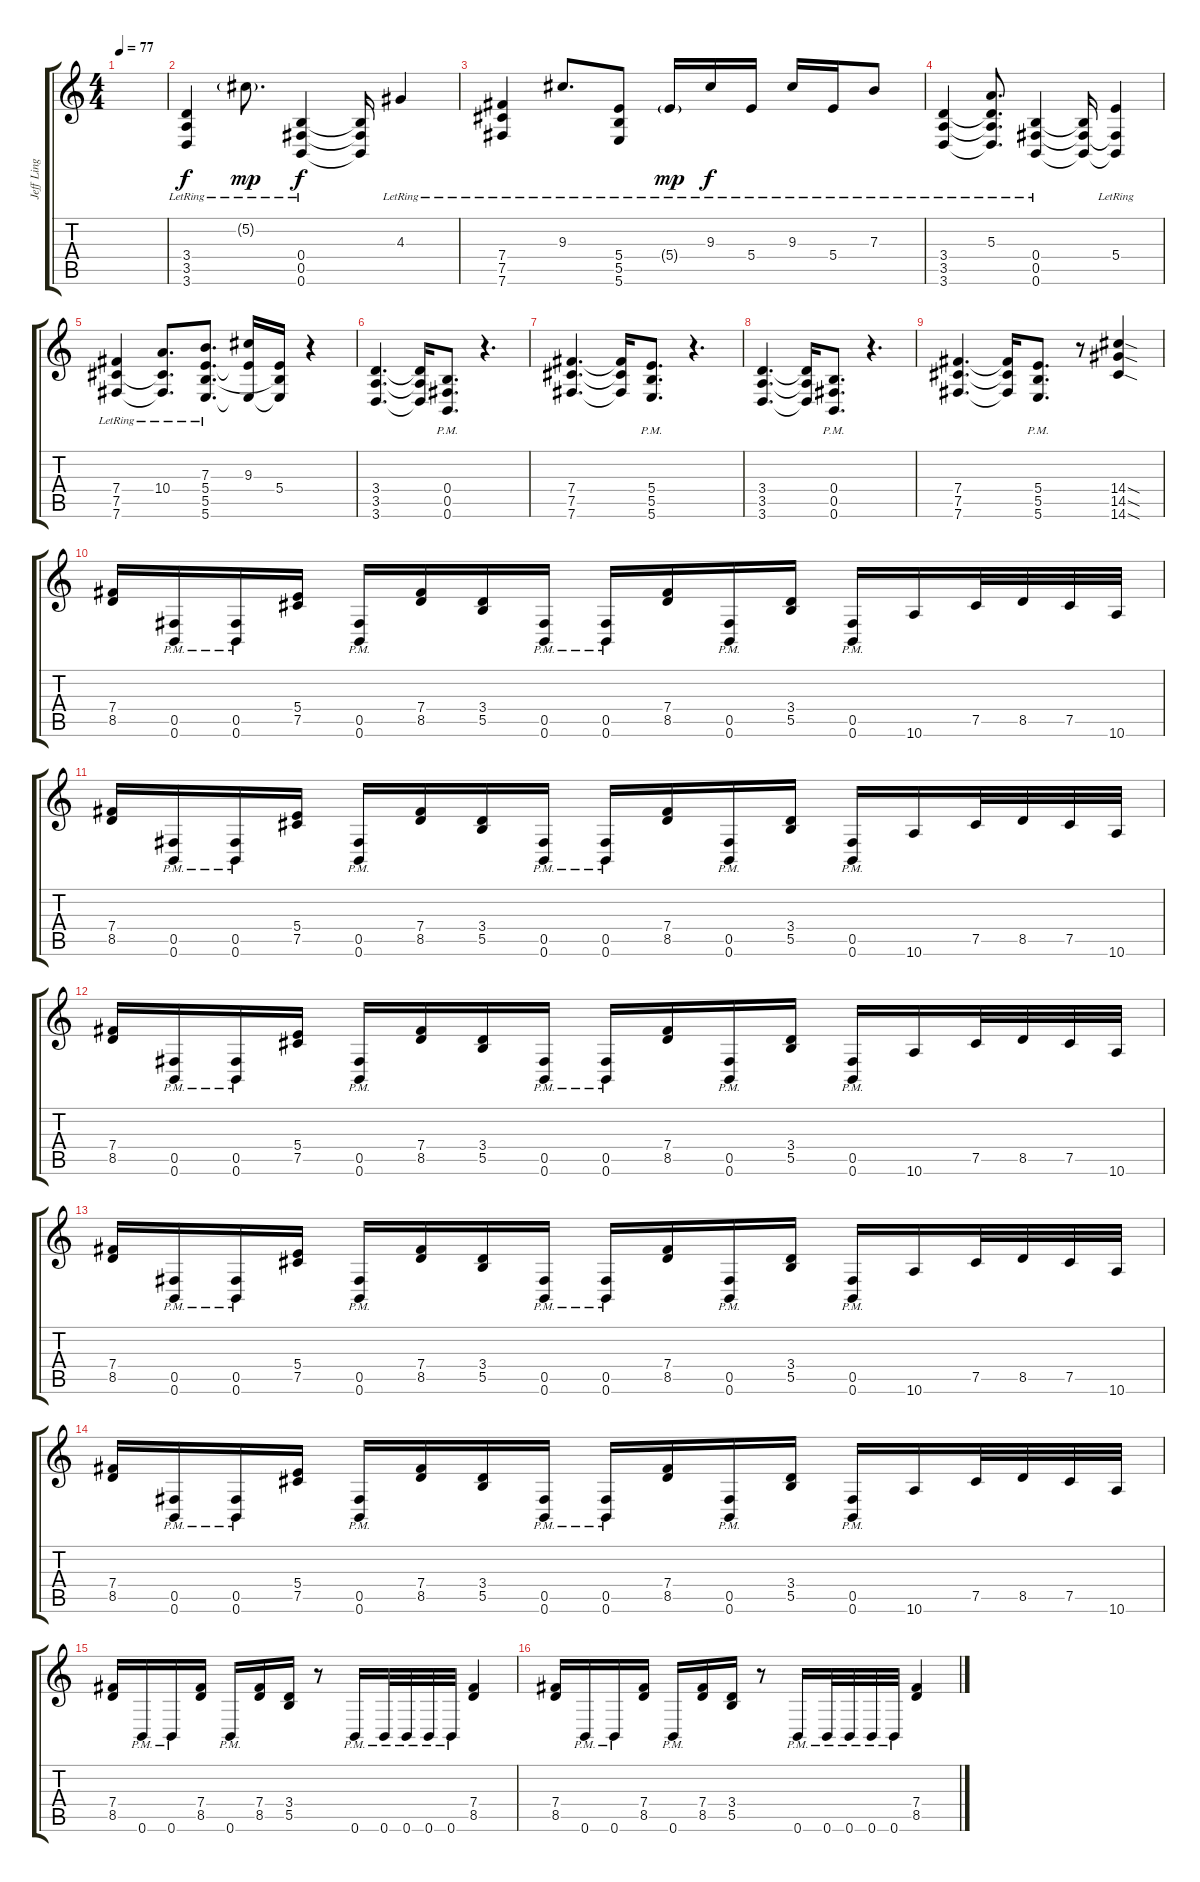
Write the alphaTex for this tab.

\track ("Jeff Ling" "Jeff Ling") {instrument distortionguitar}
\staff {score tabs}
\tuning (Db4 Ab3 E3 B2 Gb2 B1) {hide}
\ts (4 4)
\tempo 77
\clef g2
\ks c
|
(3.4{lr} 3.5{lr} 3.6{lr}).4{instrument electricguitarclean} 5.2{g lr}.8{d dy mp} (0.4{lr} 0.5{lr} 0.6{lr}).4{dy f} (0.4{t} 0.5{t} 0.6{t}).16 4.3{lr}.4 |
(7.4{lr} 7.5{lr} 7.6{lr}).4 9.3{lr}.8{d} (5.4{lr} 5.5{lr} 5.6{lr}).8 5.4{g lr}.16{dy mp} 9.3{lr}.16{dy f} 5.4{lr}.16 9.3{lr}.16 5.4{lr}.16 7.3{lr}.8 |
(3.4{lr} 3.5{lr} 3.6{lr}).4 (5.3{lr} 3.4{t} 3.5{t} 3.6{t}).8{d} (0.4{lr} 0.5{lr} 0.6{lr}).4 (0.4{t} 0.5{t} 0.6{t}).16 (5.4{lr} 0.5{t} 0.6{t}).4 |
(7.4{lr} 7.5{lr} 7.6{lr}).4 (10.4{lr} 7.5{t} 7.6{t}).8{d} (7.3{lr} 5.4{lr} 5.5{lr} 5.6{lr}).8{d} (9.3 5.4{t} 5.6{t}).16 (5.4 5.5{t} 5.6{t}).16 r.4{instrument distortionguitar} |
(3.4 3.5 3.6).4{d} (3.4{t} 3.5{t} 3.6{t}).16 (0.4{pm} 0.5{pm} 0.6{pm}).8{d} r.4{d} |
(7.4 7.5 7.6).4{d} (7.4{t} 7.5{t} 7.6{t}).16 (5.4{pm} 5.5{pm} 5.6{pm}).8{d} r.4{d} |
(3.4 3.5 3.6).4{d} (3.4{t} 3.5{t} 3.6{t}).16 (0.4{pm} 0.5{pm} 0.6{pm}).8{d} r.4{d} |
(7.4 7.5 7.6).4{d} (7.4{t} 7.5{t} 7.6{t}).16 (5.4{pm} 5.5{pm} 5.6{pm}).8{d} r.8 (14.4{sod} 14.5{sod} 14.6{sod}).4 |
(7.4 8.5).16 (0.5{pm} 0.6{pm}).16 (0.5 0.6{pm}).16 (5.4 7.5).16 (0.5{pm} 0.6{pm}).16 (7.4 8.5).16 (3.4 5.5).16 (0.5{pm} 0.6{pm}).16 (0.5{pm} 0.6{pm}).16 (7.4 8.5).16 (0.5{pm} 0.6{pm}).16 (3.4 5.5).16 (0.5{pm} 0.6{pm}).16 10.6.16 7.5.32 8.5.32 7.5.32 10.6.32 |
(7.4 8.5).16 (0.5{pm} 0.6{pm}).16 (0.5 0.6{pm}).16 (5.4 7.5).16 (0.5{pm} 0.6{pm}).16 (7.4 8.5).16 (3.4 5.5).16 (0.5{pm} 0.6{pm}).16 (0.5{pm} 0.6{pm}).16 (7.4 8.5).16 (0.5{pm} 0.6{pm}).16 (3.4 5.5).16 (0.5{pm} 0.6{pm}).16 10.6.16 7.5.32 8.5.32 7.5.32 10.6.32 |
(7.4 8.5).16 (0.5{pm} 0.6{pm}).16 (0.5 0.6{pm}).16 (5.4 7.5).16 (0.5{pm} 0.6{pm}).16 (7.4 8.5).16 (3.4 5.5).16 (0.5{pm} 0.6{pm}).16 (0.5{pm} 0.6{pm}).16 (7.4 8.5).16 (0.5{pm} 0.6{pm}).16 (3.4 5.5).16 (0.5{pm} 0.6{pm}).16 10.6.16 7.5.32 8.5.32 7.5.32 10.6.32 |
(7.4 8.5).16 (0.5{pm} 0.6{pm}).16 (0.5 0.6{pm}).16 (5.4 7.5).16 (0.5{pm} 0.6{pm}).16 (7.4 8.5).16 (3.4 5.5).16 (0.5{pm} 0.6{pm}).16 (0.5{pm} 0.6{pm}).16 (7.4 8.5).16 (0.5{pm} 0.6{pm}).16 (3.4 5.5).16 (0.5{pm} 0.6{pm}).16 10.6.16 7.5.32 8.5.32 7.5.32 10.6.32 |
(7.4 8.5).16 (0.5{pm} 0.6{pm}).16 (0.5 0.6{pm}).16 (5.4 7.5).16 (0.5{pm} 0.6{pm}).16 (7.4 8.5).16 (3.4 5.5).16 (0.5{pm} 0.6{pm}).16 (0.5{pm} 0.6{pm}).16 (7.4 8.5).16 (0.5{pm} 0.6{pm}).16 (3.4 5.5).16 (0.5{pm} 0.6{pm}).16 10.6.16 7.5.32 8.5.32 7.5.32 10.6.32 |
(7.4 8.5).16 0.6{pm}.16 0.6{pm}.16 (7.4 8.5).16 0.6{pm}.16 (7.4 8.5).16 (3.4 5.5).16 r.8 0.6{pm}.16 0.6{pm}.32 0.6{pm}.32 0.6{pm}.32 0.6{pm}.32 (7.4 8.5).4 |
(7.4 8.5).16 0.6{pm}.16 0.6{pm}.16 (7.4 8.5).16 0.6{pm}.16 (7.4 8.5).16 (3.4 5.5).16 r.8 0.6{pm}.16 0.6{pm}.32 0.6{pm}.32 0.6{pm}.32 0.6{pm}.32 (7.4 8.5).4
